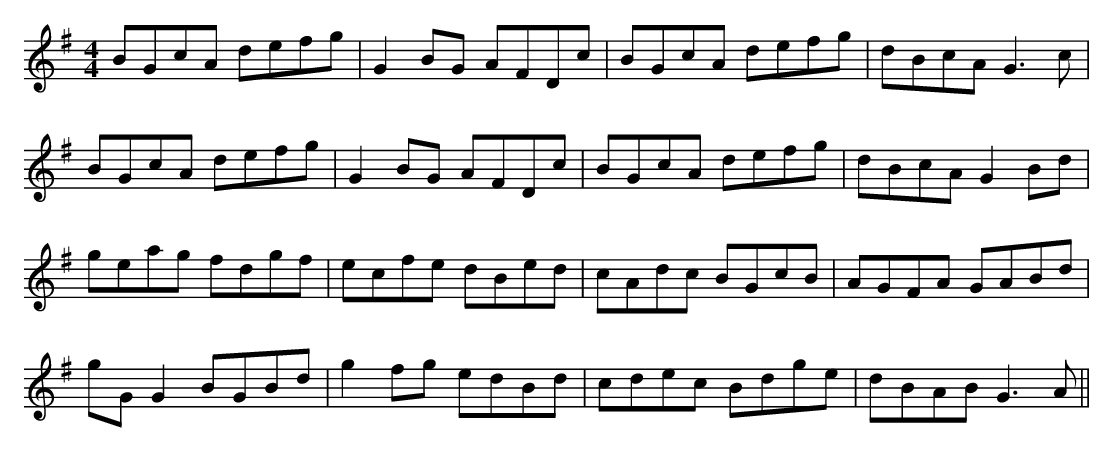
X:1
M:4/4
K:G
BGcA defg|G2 BG AFDc|BGcA defg|dBcA G3c|
BGcA defg|G2 BG AFDc|BGcA defg|dBcA G2Bd|
geag fdgf|ecfe dBed|cAdc BGcB|AGFA GABd|
gG G2 BGBd|g2fg edBd|cdec Bdge|dBAB G3A||
